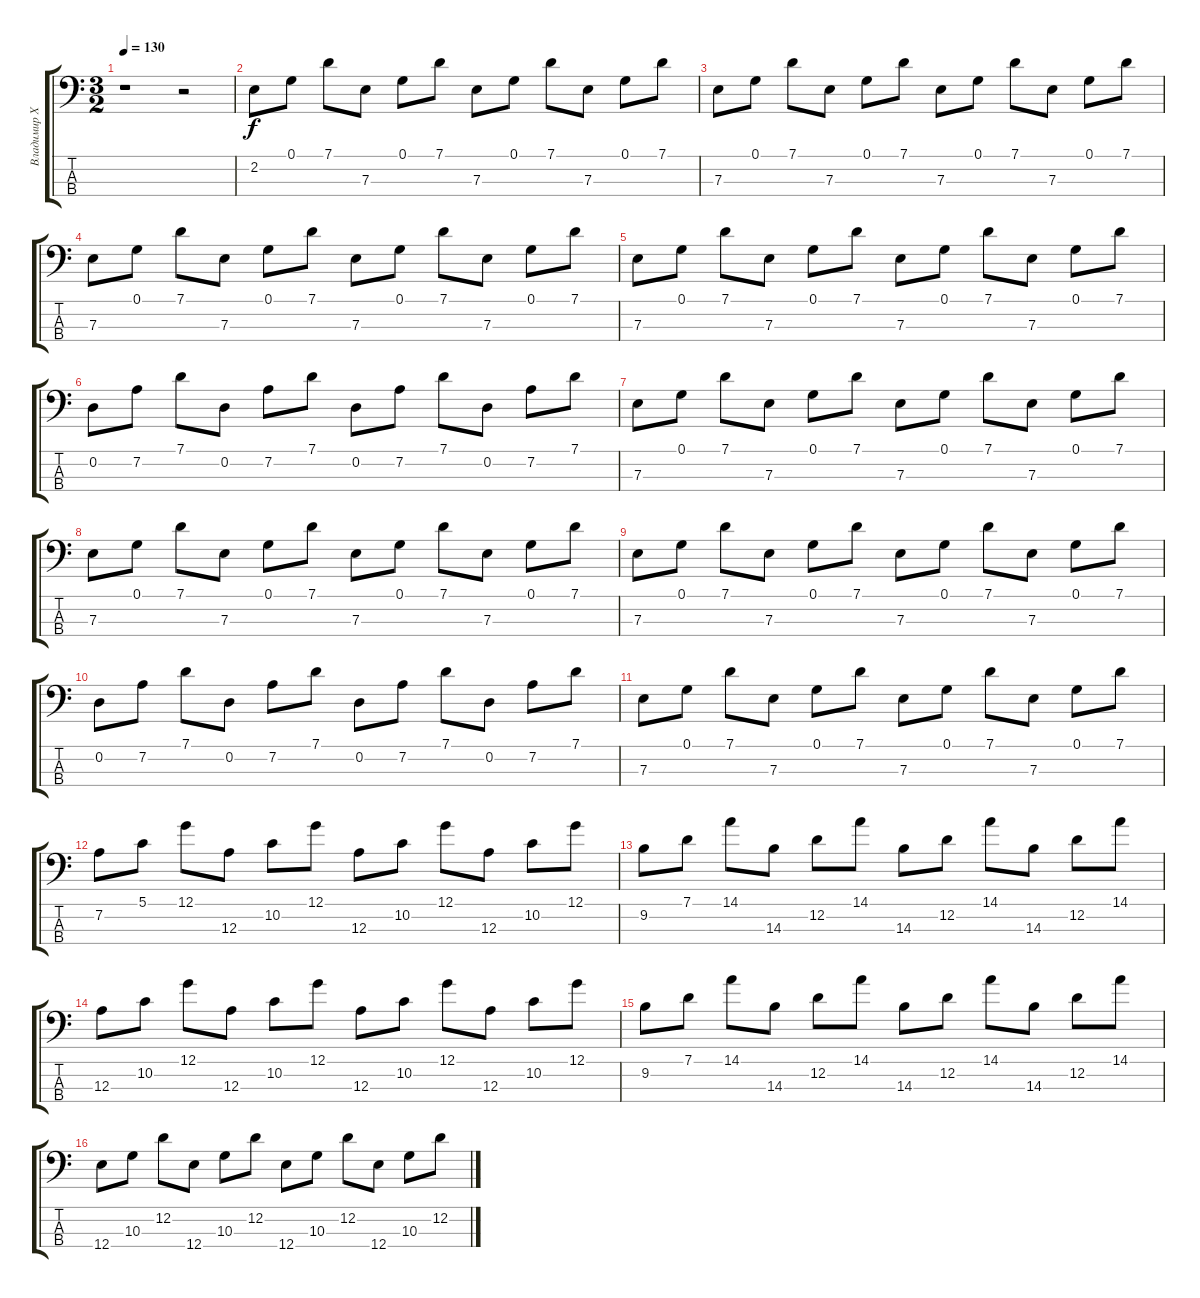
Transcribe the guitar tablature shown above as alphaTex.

\track ("Владимир Холстинин" "Владимир Х") {instrument electricguitarclean}
\staff {score tabs}
\tuning (G2 D2 A1 E1) {hide}
\ts (3 2)
\tempo 130
\clef f4
\ks c
r.1{dy f instrument electricguitarclean} r.2 |
2.2.8{volume 12 balance 0} 0.1.8 7.1.8 7.3.8 0.1.8 7.1.8 7.3.8 0.1.8 7.1.8 7.3.8 0.1.8 7.1.8 |
7.3.8 0.1.8 7.1.8 7.3.8 0.1.8 7.1.8 7.3.8 0.1.8 7.1.8 7.3.8 0.1.8 7.1.8 |
7.3.8 0.1.8 7.1.8 7.3.8 0.1.8 7.1.8 7.3.8 0.1.8 7.1.8 7.3.8 0.1.8 7.1.8 |
7.3.8 0.1.8 7.1.8 7.3.8 0.1.8 7.1.8 7.3.8 0.1.8 7.1.8 7.3.8 0.1.8 7.1.8 |
0.2.8 7.2.8 7.1.8 0.2.8 7.2.8 7.1.8 0.2.8 7.2.8 7.1.8 0.2.8 7.2.8 7.1.8 |
7.3.8 0.1.8 7.1.8 7.3.8 0.1.8 7.1.8 7.3.8 0.1.8 7.1.8 7.3.8 0.1.8 7.1.8 |
7.3.8 0.1.8 7.1.8 7.3.8 0.1.8 7.1.8 7.3.8 0.1.8 7.1.8 7.3.8 0.1.8 7.1.8 |
7.3.8 0.1.8 7.1.8 7.3.8 0.1.8 7.1.8 7.3.8 0.1.8 7.1.8 7.3.8 0.1.8 7.1.8 |
0.2.8 7.2.8 7.1.8 0.2.8 7.2.8 7.1.8 0.2.8 7.2.8 7.1.8 0.2.8 7.2.8 7.1.8 |
7.3.8 0.1.8 7.1.8 7.3.8 0.1.8 7.1.8 7.3.8 0.1.8 7.1.8 7.3.8 0.1.8 7.1.8 |
7.2.8 5.1.8 12.1.8 12.3.8 10.2.8 12.1.8 12.3.8 10.2.8 12.1.8 12.3.8 10.2.8 12.1.8 |
9.2.8 7.1.8 14.1.8 14.3.8 12.2.8 14.1.8 14.3.8 12.2.8 14.1.8 14.3.8 12.2.8 14.1.8 |
12.3.8 10.2.8 12.1.8 12.3.8 10.2.8 12.1.8 12.3.8 10.2.8 12.1.8 12.3.8 10.2.8 12.1.8 |
9.2.8 7.1.8 14.1.8 14.3.8 12.2.8 14.1.8 14.3.8 12.2.8 14.1.8 14.3.8 12.2.8 14.1.8 |
12.4.8 10.3.8 12.2.8 12.4.8 10.3.8 12.2.8 12.4.8 10.3.8 12.2.8 12.4.8 10.3.8 12.2.8
